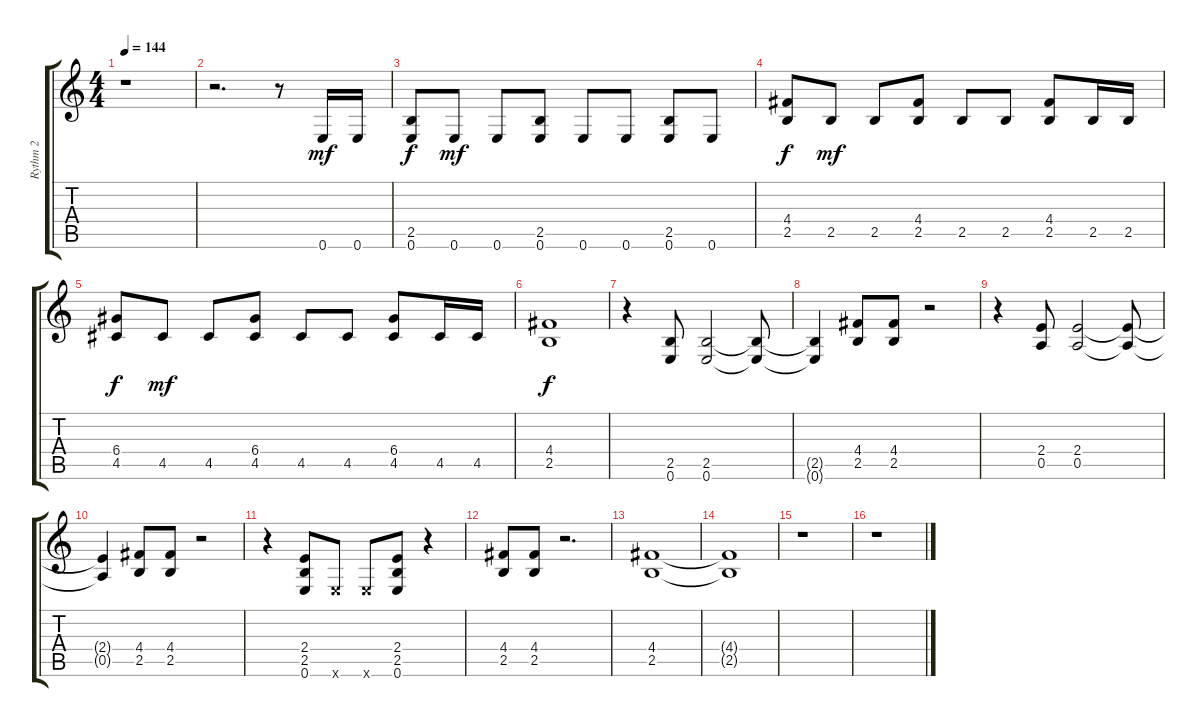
\track ("Rythm 2" "Rythm 2") {instrument distortionguitar}
\staff {score tabs}
\tuning (E4 B3 G3 D3 A2 E2) {hide}
\ts (4 4)
\tempo 144
\clef g2
\ks c
r.1{dy f} |
r.2{d} r.8 0.6.16{dy mf} 0.6.16 |
(2.5 0.6).8{dy f} 0.6.8{dy mf} 0.6.8 (2.5 0.6).8 0.6.8 0.6.8 (2.5 0.6).8 0.6.8 |
(4.4 2.5).8{dy f} 2.5.8{dy mf} 2.5.8 (4.4 2.5).8 2.5.8 2.5.8 (4.4 2.5).8 2.5.16 2.5.16 |
(6.4 4.5).8{dy f} 4.5.8{dy mf} 4.5.8 (6.4 4.5).8 4.5.8 4.5.8 (6.4 4.5).8 4.5.16 4.5.16 |
(4.4 2.5).1{dy f} |
r.4 (2.5 0.6).8 (2.5 0.6).2 (2.5{t} 0.6{t}).8 |
(2.5{t} 0.6{t}).4 (4.4 2.5).8 (4.4 2.5).8 r.2 |
r.4 (2.4 0.5).8 (2.4 0.5).2 (2.4{t} 0.5{t}).8 |
(2.4{t} 0.5{t}).4 (4.4 2.5).8 (4.4 2.5).8 r.2 |
r.4 (2.4 2.5 0.6).8 0.6{x}.8 0.6{x}.8 (2.4 2.5 0.6).8 r.4 |
(4.4 2.5).8 (4.4 2.5).8 r.2{d} |
(4.4 2.5).1 |
(4.4{t} 2.5{t}).1 |
r.1 |
r.1
